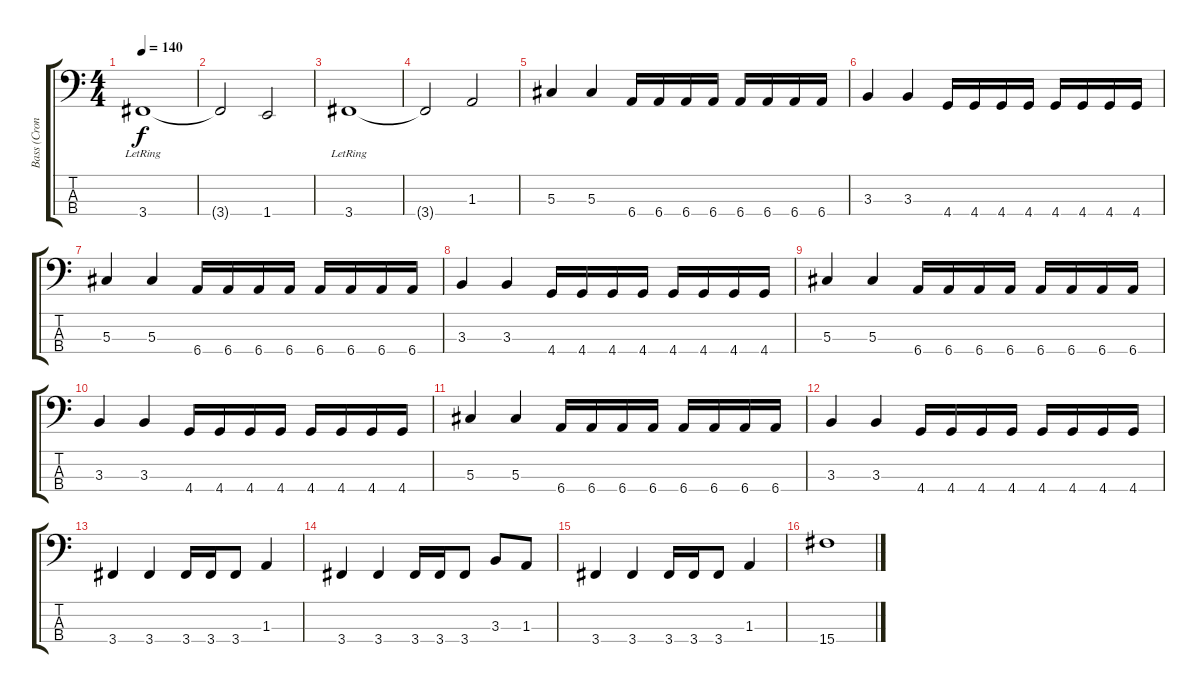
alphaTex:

\track ("Bass (Cronos)" "Bass (Cron") {instrument electricbasspick}
\staff {score tabs}
\tuning (Gb2 Db2 Ab1 Eb1) {hide}
\ts (4 4)
\tempo 140
\clef f4
\ks c
3.4{lr}.1{dy f} |
3.4{t}.2 1.4.2 |
3.4{lr}.1 |
3.4{t}.2 1.3.2 |
5.3.4 5.3.4 6.4.16 6.4.16 6.4.16 6.4.16 6.4.16 6.4.16 6.4.16 6.4.16 |
3.3.4 3.3.4 4.4.16 4.4.16 4.4.16 4.4.16 4.4.16 4.4.16 4.4.16 4.4.16 |
5.3.4 5.3.4 6.4.16 6.4.16 6.4.16 6.4.16 6.4.16 6.4.16 6.4.16 6.4.16 |
3.3.4 3.3.4 4.4.16 4.4.16 4.4.16 4.4.16 4.4.16 4.4.16 4.4.16 4.4.16 |
5.3.4 5.3.4 6.4.16 6.4.16 6.4.16 6.4.16 6.4.16 6.4.16 6.4.16 6.4.16 |
3.3.4 3.3.4 4.4.16 4.4.16 4.4.16 4.4.16 4.4.16 4.4.16 4.4.16 4.4.16 |
5.3.4 5.3.4 6.4.16 6.4.16 6.4.16 6.4.16 6.4.16 6.4.16 6.4.16 6.4.16 |
3.3.4 3.3.4 4.4.16 4.4.16 4.4.16 4.4.16 4.4.16 4.4.16 4.4.16 4.4.16 |
3.4.4 3.4.4 3.4.16 3.4.16 3.4.8 1.3.4 |
3.4.4 3.4.4 3.4.16 3.4.16 3.4.8 3.3.8 1.3.8 |
3.4.4 3.4.4 3.4.16 3.4.16 3.4.8 1.3.4 |
15.4{ss}.1
